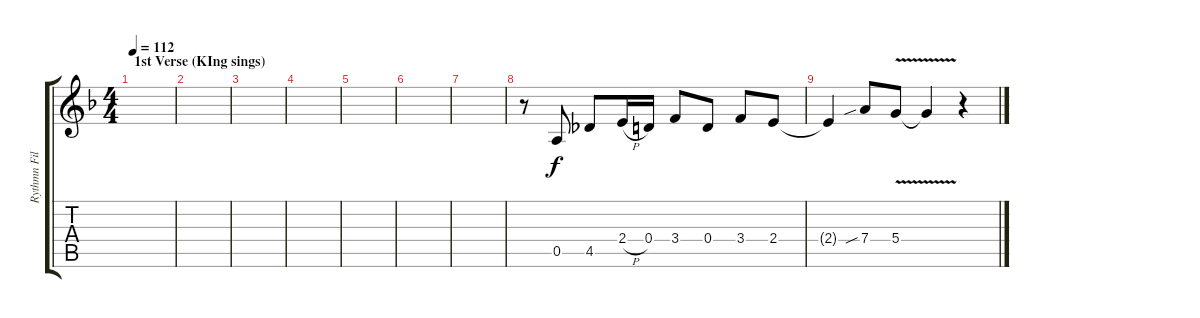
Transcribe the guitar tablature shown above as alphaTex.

\track ("Rythmn Fills" "Rythmn Fil") {instrument electricguitarclean}
\staff {score tabs}
\tuning (E4 B3 G3 D3 A2 E2) {hide}
\ts (4 4)
\section ("" "1st Verse (KIng sings)")
\tempo 112
\clef g2
\ks f
|
|
|
|
|
|
|
r.8 0.5.8 4.5.8 2.4{h}.16 0.4.16 3.4.8 0.4.8 3.4.8 2.4.8 |
2.4{t}.4 7.4{sib}.8 5.4{v}.8 5.4{t}.4 r.4
